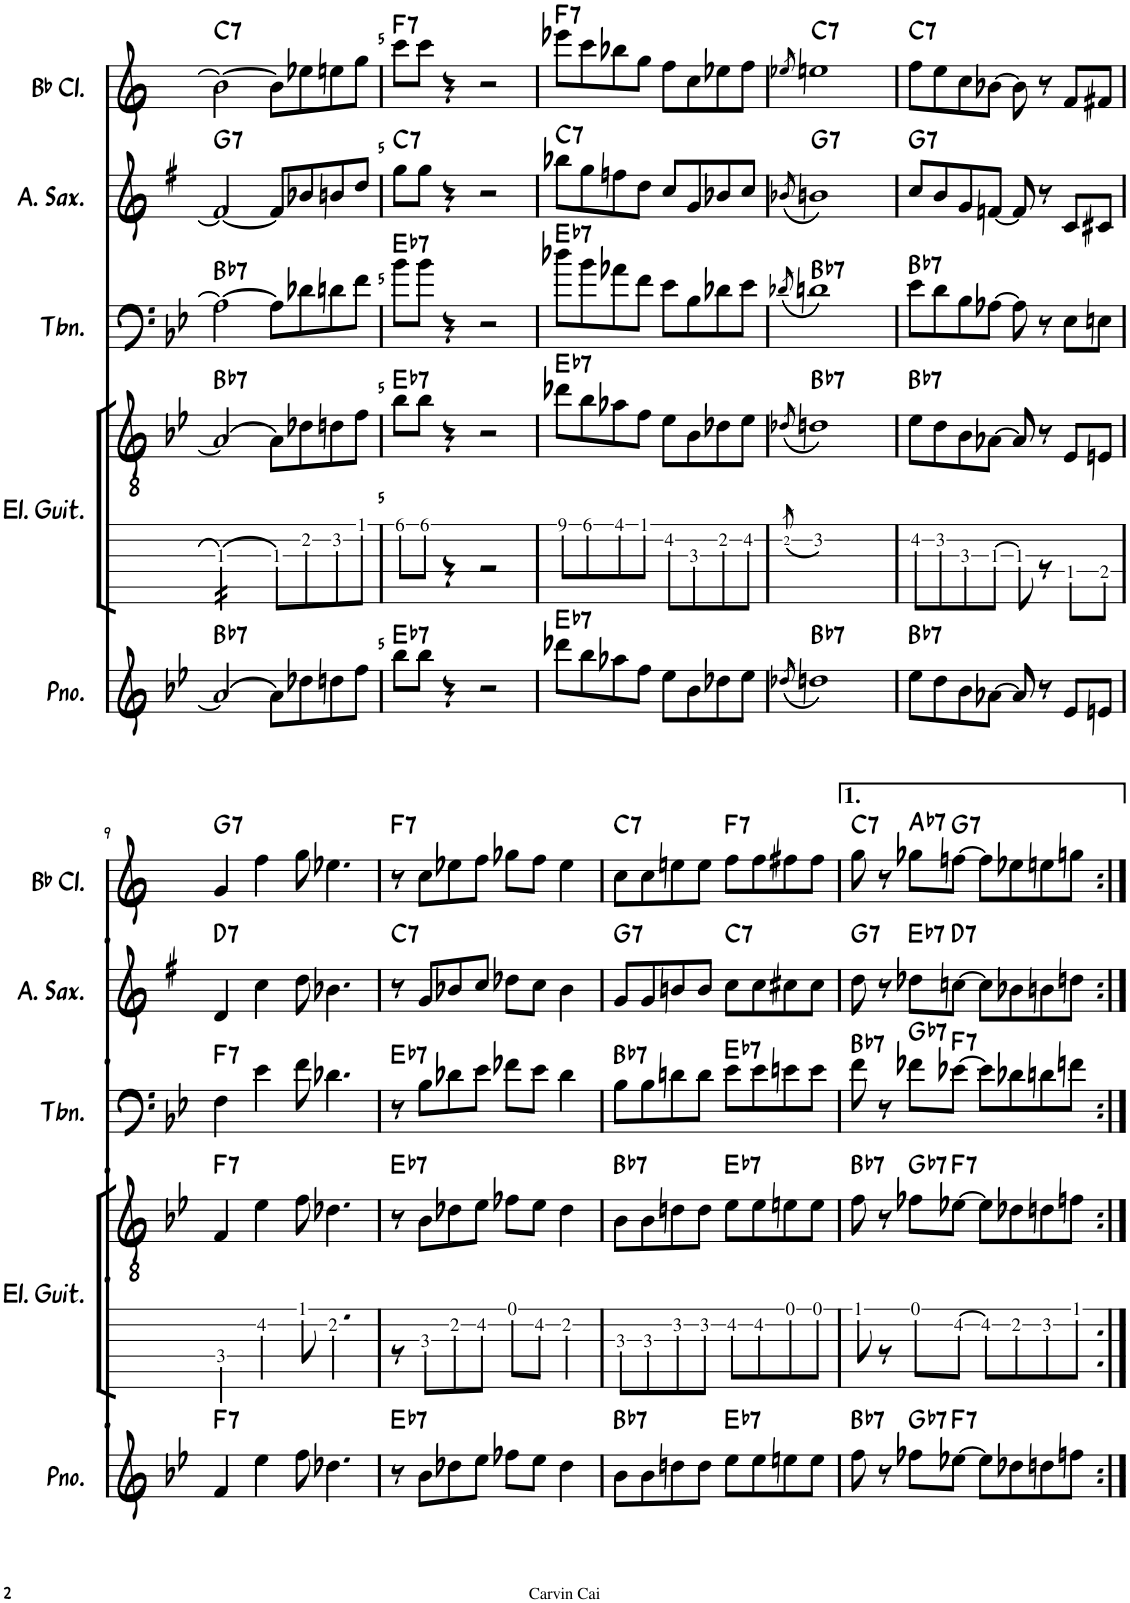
**kern	**harte	**kern	**kern	**harte	**kern	**harte	**kern	**harte	**kern	**harte
*part5	*part5	*part4	*part4	*part4	*part3	*part3	*part2	*part2	*part1	*part1
*staff6	*	*staff5	*staff4	*	*staff3	*	*staff2	*	*staff1	*
*I"钢琴	*	*I"电子吉他	*	*	*I"长号	*	*I"中音萨克斯	*	*I"降B调单簧管	*
!!LO:PB:g=z
*clefG2	*	*	*clefGv2	*	*clefF4	*	*clefG2	*	*clefG2	*
*	*	*	*	*	*	*	*Trd5c9	*	*Trd1c2	*
*k[b-e-]	*	*k[b-e-]	*k[b-e-]	*	*k[b-e-]	*	*k[f#]	*	*k[]	*
*M4/4	*	*M4/4	*M4/4	*	*M4/4	*	*M4/4	*	*M4/4	*
=4	=4	=4	=4	=4	=4	=4	=4	=4	=4	=4
!	!LO:H:kt=7	!	!	!LO:H:kt=7	!	!LO:H:kt=7	!	!LO:H:kt=7	!	!LO:H:kt=7
2a-/_	Bb:7	2A-\_	2A-/_	Bb:7	2A-\_	Bb:7	2f/_	G:7	2b-\_	C:7
8a-\L]	.	8A-\L]	8A-\L]	.	8A-\L]	.	8f/L]	.	8b-\L]	.
8dd-X\	.	8d-X\	8d-X\	.	8d-X\	.	8b-X/	.	8ee-X\	.
8ddn\	.	8d#X\	8dn\	.	8dn\	.	8bn/	.	8een\	.
8ff\J	.	8f\J	8f\J	.	8f\J	.	8dd/J	.	8gg\J	.
=5	=5	=5	=5	=5	=5	=5	=5	=5	=5	=5
!	!LO:H:kt=7	!	!	!LO:H:kt=7	!	!LO:H:kt=7	!	!LO:H:kt=7	!	!LO:H:kt=7
8bb-\L	Eb:7	8b-\L	8b-\L	Eb:7	8b-\L	Eb:7	8gg\L	C:7	8ccc\L	F:7
8bb-\J	.	8b-\J	8b-\J	.	8b-\J	.	8gg\J	.	8ccc\J	.
4r	.	4r	4r	.	4r	.	4r	.	4r	.
2r	.	2r	2r	.	2r	.	2r	.	2r	.
=6	=6	=6	=6	=6	=6	=6	=6	=6	=6	=6
!	!LO:H:kt=7	!	!	!LO:H:kt=7	!	!LO:H:kt=7	!	!LO:H:kt=7	!	!LO:H:kt=7
8ddd-X\L	Eb:7	8dd-X\L	8dd-X\L	Eb:7	8dd-X\L	Eb:7	8bb-X\L	C:7	8eee-X\L	F:7
8bb-\	.	8b-\	8b-\	.	8b-\	.	8gg\	.	8ccc\	.
8aa-X\	.	8a-X\	8a-X\	.	8a-X\	.	8ffn\	.	8bb-X\	.
8ff\J	.	8f\J	8f\J	.	8f\J	.	8dd\J	.	8gg\J	.
8ee-\L	.	8e-\L	8e-\L	.	8e-\L	.	8cc/L	.	8ff\L	.
8b-\	.	8B-\	8B-\	.	8B-\	.	8g/	.	8cc\	.
8dd-X\	.	8d-X\	8d-X\	.	8d-X\	.	8b-X/	.	8ee-X\	.
8ee-\J	.	8e-\J	8e-\J	.	8e-\J	.	8cc/J	.	8ff\J	.
=7	=7	=7	=7	=7	=7	=7	=7	=7	=7	=7
(8qdd-X/	.	8qd-X/	(8qd-X/	.	(8qd-X/	.	(8qb-X/	.	8qee-X/	.
!	!LO:H:kt=7	!	!	!LO:H:kt=7	!	!LO:H:kt=7	!	!LO:H:kt=7	!	!LO:H:kt=7
1ddn)	Bb:7	1d#X	1dn)	Bb:7	1dn)	Bb:7	1bn)	G:7	1een	C:7
=8	=8	=8	=8	=8	=8	=8	=8	=8	=8	=8
!	!LO:H:kt=7	!	!	!LO:H:kt=7	!	!LO:H:kt=7	!	!LO:H:kt=7	!	!LO:H:kt=7
8ee-\L	Bb:7	8e-\L	8e-\L	Bb:7	8e-\L	Bb:7	8cc/L	G:7	8ff\L	C:7
8dd\	.	8d\	8d\	.	8d\	.	8b/	.	8ee\	.
8b-\	.	8B-\	8B-\	.	8B-\	.	8g/	.	8cc\	.
[8a-X\J	.	[8A-X\J	[8A-X\J	.	[8A-X\J	.	[8fn/J	.	[8b-X\J	.
8a-/]	.	8A-\]	8A-/]	.	8A-\]	.	8f/]	.	8b-\]	.
8r	.	8r	8r	.	8r	.	8r	.	8r	.
8e-/L	.	8E-\L	8E-/L	.	8E-\L	.	8c/L	.	8f/L	.
8en/J	.	8E#X\J	8En/J	.	8En\J	.	8c#X/J	.	8f#X/J	.
!!LO:LB:g=z
=9	=9	=9	=9	=9	=9	=9	=9	=9	=9	=9
!	!LO:H:kt=7	!	!	!LO:H:kt=7	!	!LO:H:kt=7	!	!LO:H:kt=7	!	!LO:H:kt=7
4f/	F:7	4F\	4F/	F:7	4F\	F:7	4d/	D:7	4g/	G:7
4ee-\	.	4e-\	4e-\	.	4e-\	.	4cc\	.	4ff\	.
8ff\	.	8f\	8f\	.	8f\	.	8dd\	.	8gg\	.
4.dd-X\	.	4.d-X\	4.d-X\	.	4.d-X\	.	4.b-X\	.	4.ee-X\	.
=10	=10	=10	=10	=10	=10	=10	=10	=10	=10	=10
!	!LO:H:kt=7	!	!	!LO:H:kt=7	!	!LO:H:kt=7	!	!LO:H:kt=7	!	!LO:H:kt=7
8r	Eb:7	8r	8r	Eb:7	8r	Eb:7	8r	C:7	8r	F:7
8b-\L	.	8B-\L	8B-\L	.	8B-\L	.	8g/L	.	8cc\L	.
8dd-X\	.	8d-X\	8d-X\	.	8d-X\	.	8b-X/	.	8ee-X\	.
8ee-\J	.	8e-\J	8e-\J	.	8e-\J	.	8cc/J	.	8ff\J	.
8ff-X\L	.	8f-X\L	8f-X\L	.	8f-X\L	.	8dd-X\L	.	8gg-X\L	.
8ee-\J	.	8e-\J	8e-\J	.	8e-\J	.	8cc\J	.	8ff\J	.
4dd-\	.	4d-\	4d-\	.	4d-\	.	4b-\	.	4ee-\	.
=11	=11	=11	=11	=11	=11	=11	=11	=11	=11	=11
!	!LO:H:kt=7	!	!	!LO:H:kt=7	!	!LO:H:kt=7	!	!LO:H:kt=7	!	!LO:H:kt=7
8b-\L	Bb:7	8B-\L	8B-\L	Bb:7	8B-\L	Bb:7	8g/L	G:7	8cc\L	C:7
8b-\	.	8B-\	8B-\	.	8B-\	.	8g/	.	8cc\	.
8ddn\	.	8d#X\	8dn\	.	8dn\	.	8bn/	.	8een\	.
8dd\J	.	8d\J	8d\J	.	8d\J	.	8b/J	.	8ee\J	.
!	!LO:H:kt=7	!	!	!LO:H:kt=7	!	!LO:H:kt=7	!	!LO:H:kt=7	!	!LO:H:kt=7
8ee-\L	Eb:7	8e-\L	8e-\L	Eb:7	8e-\L	Eb:7	8cc\L	C:7	8ff\L	F:7
8ee-\	.	8e-\	8e-\	.	8e-\	.	8cc\	.	8ff\	.
8een\	.	8e#X\	8en\	.	8en\	.	8cc#X\	.	8ff#X\	.
8ee\J	.	8e\J	8e\J	.	8e\J	.	8cc#\J	.	8ff#\J	.
=12	=12	=12	=12	=12	=12	=12	=12	=12	=12	=12
!	!LO:H:kt=7	!	!	!LO:H:kt=7	!	!LO:H:kt=7	!	!LO:H:kt=7	!	!LO:H:kt=7
8ff\	Bb:7	8f\	8f\	Bb:7	8f\	Bb:7	8dd\	G:7	8gg\	C:7
8r	.	8r	8r	.	8r	.	8r	.	8r	.
!	!LO:H:kt=7	!	!	!LO:H:kt=7	!	!LO:H:kt=7	!	!LO:H:kt=7	!	!LO:H:kt=7
8ff-X\L	Gb:7	8f-X\L	8f-X\L	Gb:7	8f-X\L	Gb:7	8dd-X\L	Eb:7	8gg-X\L	Ab:7
!	!LO:H:kt=7	!	!	!LO:H:kt=7	!	!LO:H:kt=7	!	!LO:H:kt=7	!	!LO:H:kt=7
[8ee-X\J	F:7	[8e-X\J	[8e-X\J	F:7	[8e-X\J	F:7	[8ccn\J	D:7	[8ffn\J	G:7
8ee-\L]	.	8e-\L]	8e-\L]	.	8e-\L]	.	8cc\L]	.	8ff\L]	.
8dd-X\	.	8d-X\	8d-X\	.	8d-X\	.	8b-X\	.	8ee-X\	.
8ddn\	.	8d#X\	8dn\	.	8dn\	.	8bn\	.	8een\	.
8ffn\J	.	8fn\J	8fn\J	.	8fn\J	.	8ddn\J	.	8ggn\J	.
=:|!	=:|!	=:|!	=:|!	=:|!	=:|!	=:|!	=:|!	=:|!	=:|!	=:|!
*-	*-	*-	*-	*-	*-	*-	*-	*-	*-	*-
